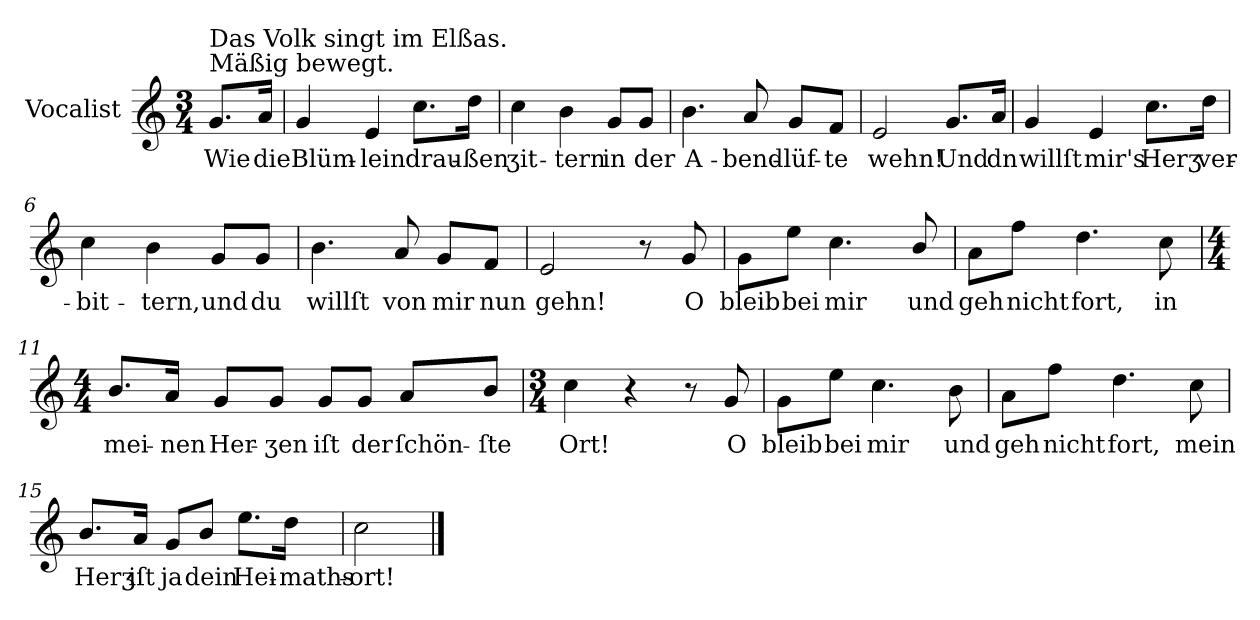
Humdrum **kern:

**kern	**text
*part1	*part1
*staff1	*staff1
*I"Vocalist	*
*k[]	*
*C:	*
*M3/4	*
=	=
!LO:TX:a:t=Mäßig bewegt.	!
!LO:TX:a:t=Das Volk singt im Elßas.	!
8.gL	Wie
16aJk	die
=1	=1
4g	Blüm-
4e	-lein
8.ccL	drau-
16ddJk	-ßen
=2	=2
4cc	ʒit-
4b	-tern
8gL	in
8gJ	der
=3	=3
4.b	A-
8a	-bend-
8gL	-lüf-
8fJ	-te
=4	=4
2e	wehn!
8.gL	Und
16aJk	dn
=5	=5
4g	willſt
4e	mir's
8.ccL	Herʒ
16ddJk	ver-
=6	=6
4cc	-bit-
4b	-tern,
8gL	und
8gJ	du
=7	=7
4.b	willſt
8a	von
8gL	mir
8fJ	nun
=8	=8
2e	gehn!
8r	.
8g	O
=9	=9
8gL	bleib
8eeJ	bei
4.cc	mir
8b/	und
=10	=10
8aL	geh
8ffJ	nicht
4.dd	fort,
8cc	in
=11	=11
*M4/4	*
8.bL	mei-
16aJk	-nen
8gL	Her-
8gJ	-ʒen
8gL	iſt
8gJ	der
8aL	ſchön-
8bJ	-ſte
=12	=12
*M3/4	*
4cc	Ort!
4r	.
8r	.
8g	O
=13	=13
8gL	bleib
8eeJ	bei
4.cc	mir
8b	und
=14	=14
8aL	geh
8ffJ	nicht
4.dd	fort,
8cc	mein
=15	=15
8.bL	Herʒ
16aJk	iſt
8gL	ja
8bJ	dein
8.eeL	Hei-
16ddJk	-maths-
=16	=16
2cc	-ort!
==	==
*-	*-
